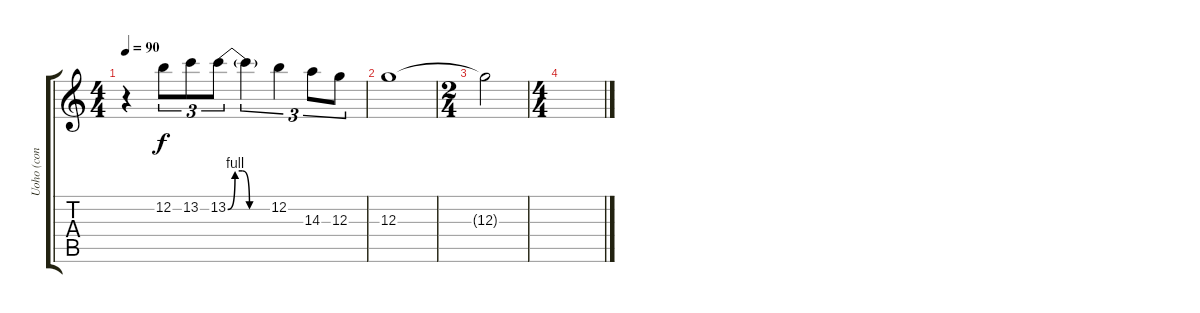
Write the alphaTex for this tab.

\track ("Uoho (con distorsion)" "Uoho (con ") {instrument distortionguitar}
\staff {score tabs}
\tuning (E4 B3 G3 D3 A2 E2) {hide}
\ts (4 4)
\tempo 90
\clef g2
\ks c
r.4{dy f} 12.2.8{tu (3 2)} 13.2.8{tu (3 2)} 13.2{be (custom 0 0 10 4 20 4 30 0 60 0)}.8{tu (3 2)} 13.2{t}.4{tu (3 2)} 12.2.4{tu (3 2)} 14.3.8{tu (3 2)} 12.3.8{tu (3 2)} |
12.3.1 |
\ts (2 4)
12.3{t}.2 |
\ts (4 4)
